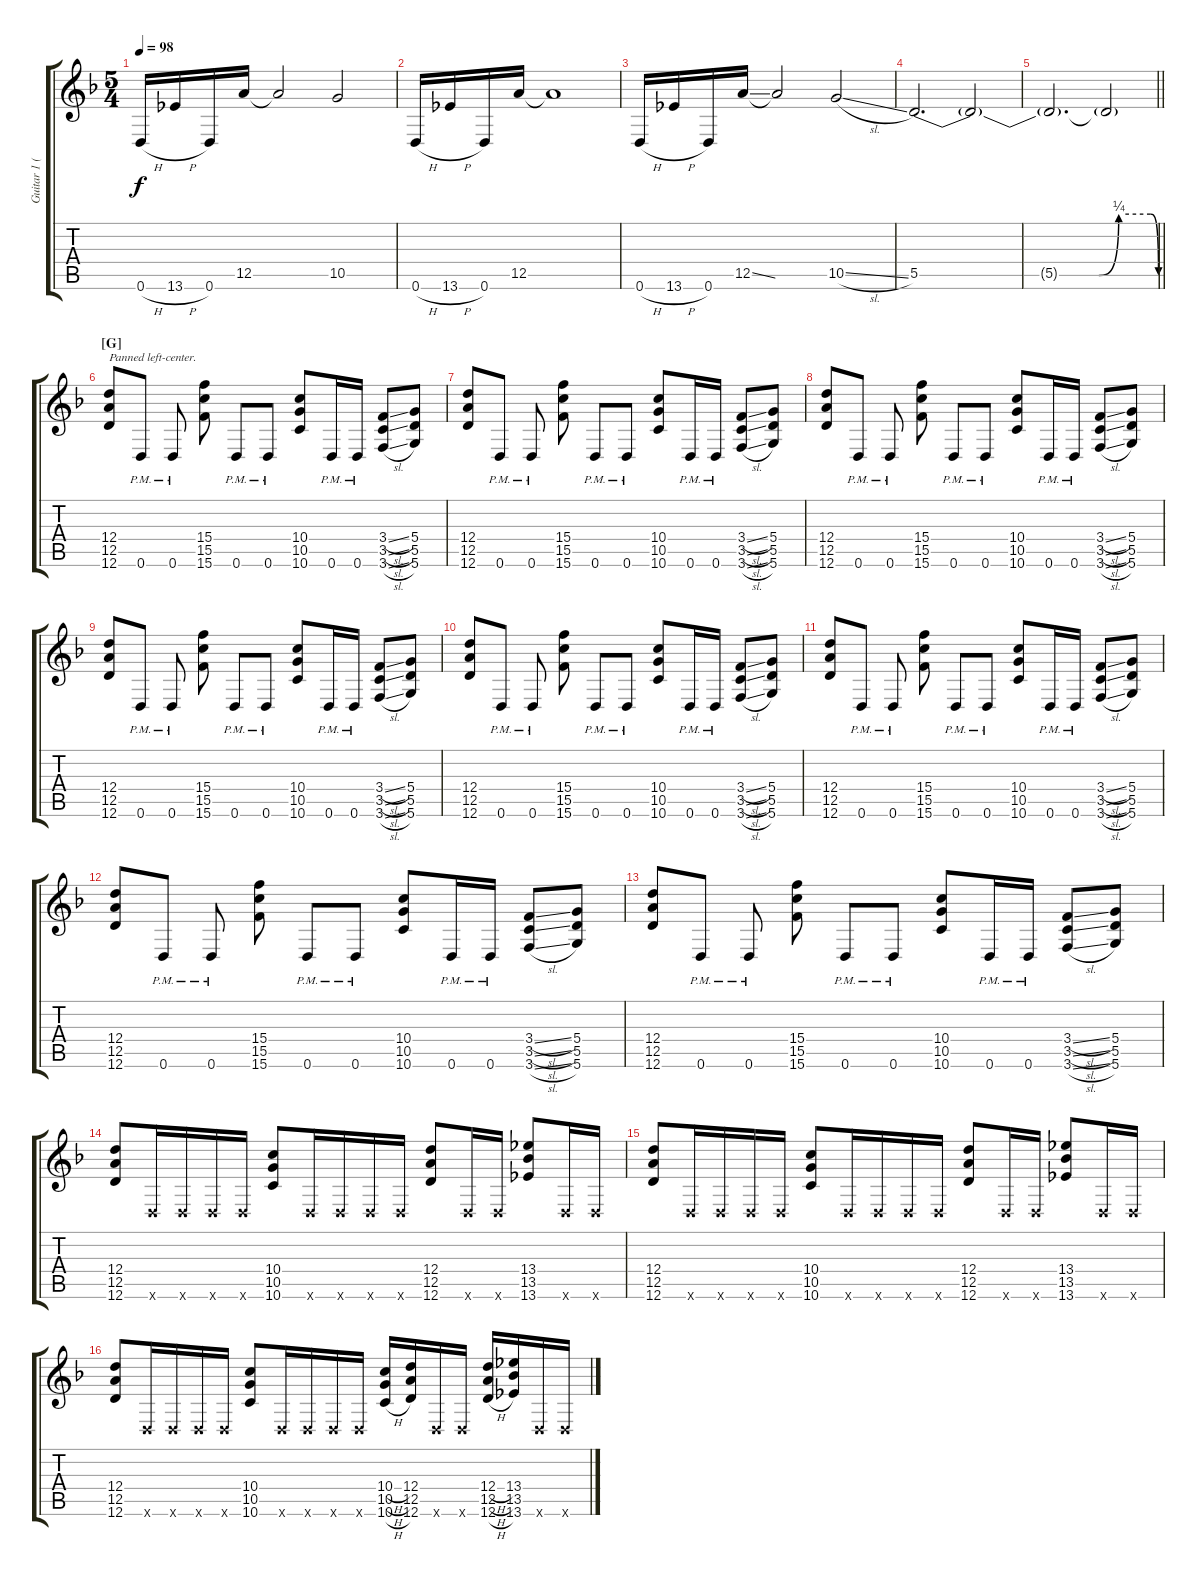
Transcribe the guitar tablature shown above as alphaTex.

\track ("Guitar 1 (left)" "Guitar 1 (") {instrument distortionguitar}
\staff {score tabs}
\tuning (E4 B3 G3 D3 A2 D2) {hide}
\ts (5 4)
\tempo 98
\clef g2
\ks dminor
0.6{h}.16{dy f} 13.6{h}.16 0.6.16 12.5.16 12.5{t}.2 10.5.2 |
0.6{h}.16 13.6{h}.16 0.6.16 12.5.16 12.5{t}.1 |
0.6{h}.16 13.6{h}.16 0.6.16 12.5{ss}.16 12.5{t}.2 10.5{sl}.2 |
5.5{be (custom 0 0 15 0 45 0 50 1 58 1 60 0)}.2{d} 5.5{t}.2 |
\barLineRight lightlight
5.5{t}.2{d} 5.5{t}.2 |
\section ("" "[G]")
(12.4 12.5 12.6).8{txt "Panned left-center." balance 5} 0.6{pm}.8 0.6{pm}.8{beam split} (15.4 15.5 15.6).8 0.6{pm}.8 0.6{pm}.8 (10.4 10.5 10.6).8 0.6{pm}.16 0.6{pm}.16 (3.4{sl} 3.5{sl} 3.6{sl}).8 (5.4 5.5 5.6).8 |
(12.4 12.5 12.6).8 0.6{pm}.8 0.6{pm}.8{beam split} (15.4 15.5 15.6).8 0.6{pm}.8 0.6{pm}.8 (10.4 10.5 10.6).8 0.6{pm}.16 0.6{pm}.16 (3.4{sl} 3.5{sl} 3.6{sl}).8 (5.4 5.5 5.6).8 |
(12.4 12.5 12.6).8 0.6{pm}.8 0.6{pm}.8{beam split} (15.4 15.5 15.6).8 0.6{pm}.8 0.6{pm}.8 (10.4 10.5 10.6).8 0.6{pm}.16 0.6{pm}.16 (3.4{sl} 3.5{sl} 3.6{sl}).8 (5.4 5.5 5.6).8 |
(12.4 12.5 12.6).8 0.6{pm}.8 0.6{pm}.8{beam split} (15.4 15.5 15.6).8 0.6{pm}.8 0.6{pm}.8 (10.4 10.5 10.6).8 0.6{pm}.16 0.6{pm}.16 (3.4{sl} 3.5{sl} 3.6{sl}).8 (5.4 5.5 5.6).8 |
(12.4 12.5 12.6).8 0.6{pm}.8 0.6{pm}.8{beam split} (15.4 15.5 15.6).8 0.6{pm}.8 0.6{pm}.8 (10.4 10.5 10.6).8 0.6{pm}.16 0.6{pm}.16 (3.4{sl} 3.5{sl} 3.6{sl}).8 (5.4 5.5 5.6).8 |
(12.4 12.5 12.6).8 0.6{pm}.8 0.6{pm}.8{beam split} (15.4 15.5 15.6).8 0.6{pm}.8 0.6{pm}.8 (10.4 10.5 10.6).8 0.6{pm}.16 0.6{pm}.16 (3.4{sl} 3.5{sl} 3.6{sl}).8 (5.4 5.5 5.6).8 |
(12.4 12.5 12.6).8 0.6{pm}.8 0.6{pm}.8{beam split} (15.4 15.5 15.6).8 0.6{pm}.8 0.6{pm}.8 (10.4 10.5 10.6).8 0.6{pm}.16 0.6{pm}.16 (3.4{sl} 3.5{sl} 3.6{sl}).8 (5.4 5.5 5.6).8 |
(12.4 12.5 12.6).8 0.6{pm}.8 0.6{pm}.8{beam split} (15.4 15.5 15.6).8 0.6{pm}.8 0.6{pm}.8 (10.4 10.5 10.6).8 0.6{pm}.16 0.6{pm}.16 (3.4{sl} 3.5{sl} 3.6{sl}).8 (5.4 5.5 5.6).8 |
(12.4 12.5 12.6).8 0.6{x}.16 0.6{x}.16{beam merge} 0.6{x}.16 0.6{x}.16{beam split} (10.4 10.5 10.6).8{beam merge} 0.6{x}.16 0.6{x}.16 0.6{x}.16 0.6{x}.16 (12.4 12.5 12.6).8 0.6{x}.16 0.6{x}.16 (13.4 13.5 13.6).8 0.6{x}.16 0.6{x}.16 |
(12.4 12.5 12.6).8 0.6{x}.16 0.6{x}.16{beam merge} 0.6{x}.16 0.6{x}.16{beam split} (10.4 10.5 10.6).8{beam merge} 0.6{x}.16 0.6{x}.16 0.6{x}.16 0.6{x}.16 (12.4 12.5 12.6).8 0.6{x}.16 0.6{x}.16 (13.4 13.5 13.6).8 0.6{x}.16 0.6{x}.16 |
(12.4 12.5 12.6).8 0.6{x}.16 0.6{x}.16{beam merge} 0.6{x}.16 0.6{x}.16{beam split} (10.4 10.5 10.6).8{beam merge} 0.6{x}.16 0.6{x}.16 0.6{x}.16 0.6{x}.16 (10.4{h} 10.5{h} 10.6{h}).16 (12.4 12.5 12.6).16 0.6{x}.16 0.6{x}.16 (12.4{h} 12.5{h} 12.6{h}).16 (13.4 13.5 13.6).16 0.6{x}.16 0.6{x}.16
